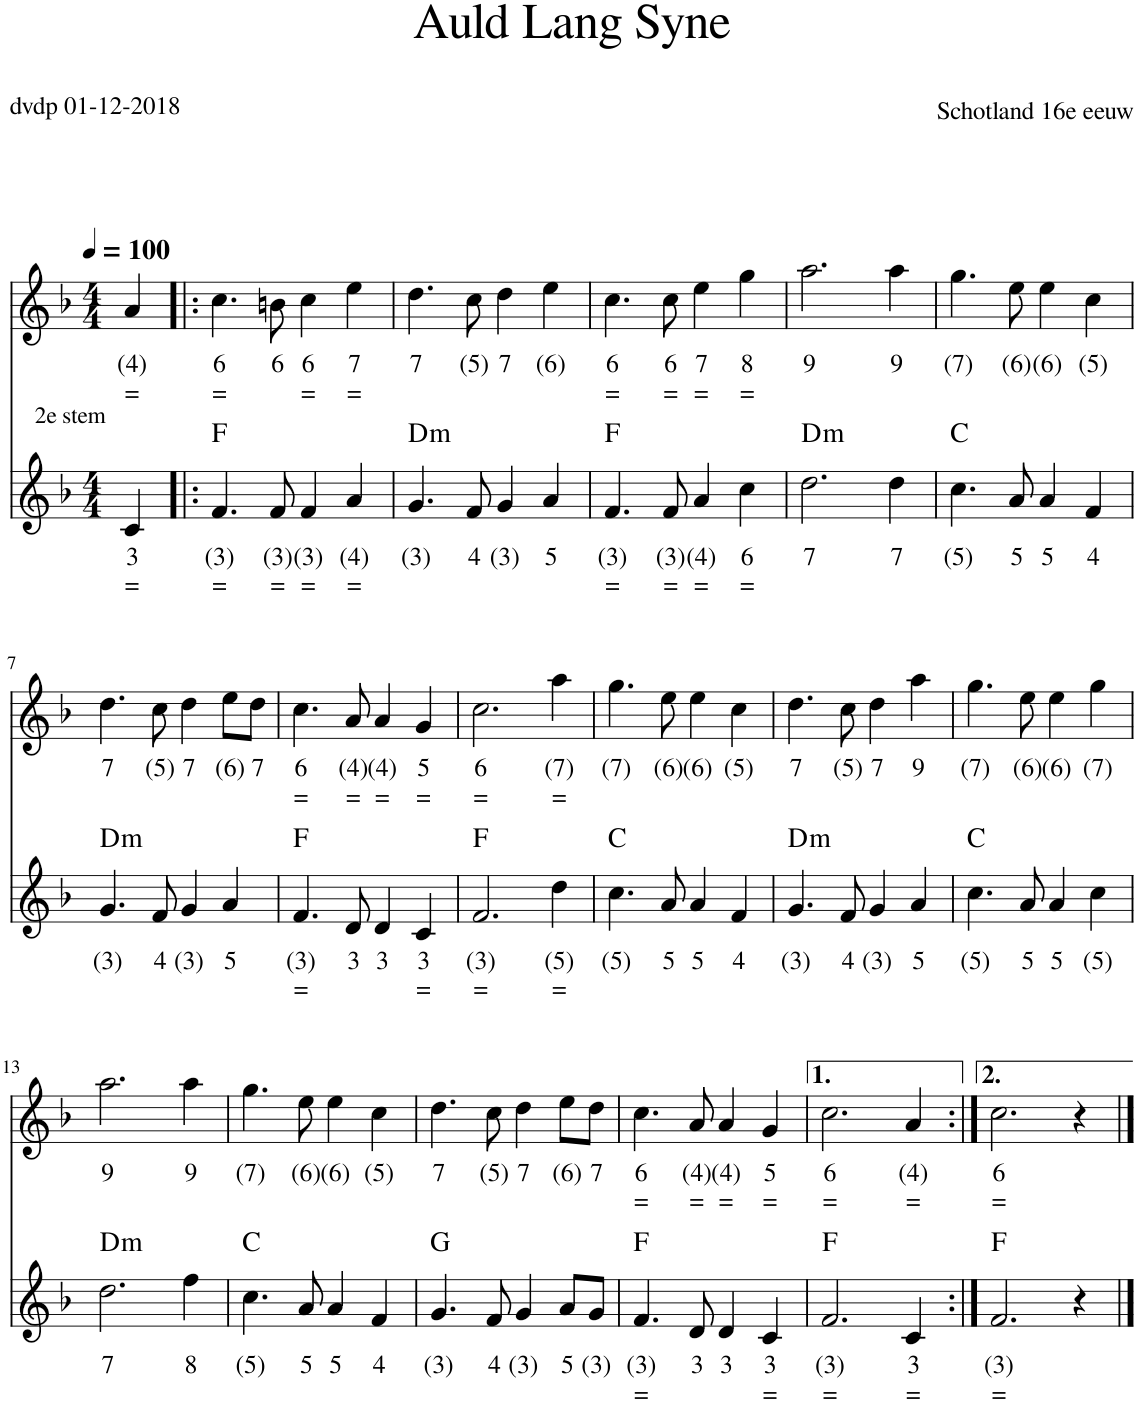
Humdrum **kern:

**kern	**text	**text	**harte	**kern	**text	**text
*part2	*part2	*part2	*part2	*part1	*part1	*part1
*staff2	*staff2	*staff2	*	*staff1	*staff1	*staff1
*I"Stem	*	*	*	*I"Stem	*	*
*clefG2	*	*	*	*clefG2	*	*
*k[b-]	*	*	*	*k[b-]	*	*
*M4/4	*	*	*	*M4/4	*	*
*MM100	*	*	*	*MM100	*	*
=1	=1	=1	=1	=1	=1	=1
!LO:TX:a:t=2e stem	!	!	!	!	!	!
!	!LO:LY:b	!LO:LY:b	!	!	!LO:LY:b	!LO:LY:b
4c/	3	=	.	4a/	(4)	=
=2!|:	=2!|:	=2!|:	=2!|:	=2!|:	=2!|:	=2!|:
!	!LO:LY:b	!LO:LY:b	!	!	!LO:LY:b	!LO:LY:b
4.f/	(3)	=	F:maj	4.cc\	6	=
!	!LO:LY:b	!LO:LY:b	!	!	!LO:LY:b	!
8f/	(3)	=	.	8bn\	6	.
!	!LO:LY:b	!LO:LY:b	!	!	!LO:LY:b	!LO:LY:b
4f/	(3)	=	.	4cc\	6	=
!	!LO:LY:b	!LO:LY:b	!	!	!LO:LY:b	!LO:LY:b
4a/	(4)	=	.	4ee\	7	=
=3	=3	=3	=3	=3	=3	=3
!	!LO:LY:b	!	!LO:H:kt=m	!	!LO:LY:b	!
4.g/	(3)	.	D:min	4.dd\	7	.
!	!LO:LY:b	!	!	!	!LO:LY:b	!
8f/	4	.	.	8cc\	(5)	.
!	!LO:LY:b	!	!	!	!LO:LY:b	!
4g/	(3)	.	.	4dd\	7	.
!	!LO:LY:b	!	!	!	!LO:LY:b	!
4a/	5	.	.	4ee\	(6)	.
=4	=4	=4	=4	=4	=4	=4
!	!LO:LY:b	!LO:LY:b	!	!	!LO:LY:b	!LO:LY:b
4.f/	(3)	=	F:maj	4.cc\	6	=
!	!LO:LY:b	!LO:LY:b	!	!	!LO:LY:b	!LO:LY:b
8f/	(3)	=	.	8cc\	6	=
!	!LO:LY:b	!LO:LY:b	!	!	!LO:LY:b	!LO:LY:b
4a/	(4)	=	.	4ee\	7	=
!	!LO:LY:b	!LO:LY:b	!	!	!LO:LY:b	!LO:LY:b
4cc\	6	=	.	4gg\	8	=
=5	=5	=5	=5	=5	=5	=5
!	!LO:LY:b	!	!LO:H:kt=m	!	!LO:LY:b	!
2.dd\	7	.	D:min	2.aa\	9	.
!	!LO:LY:b	!	!	!	!LO:LY:b	!
4dd\	7	.	.	4aa\	9	.
=6	=6	=6	=6	=6	=6	=6
!	!LO:LY:b	!	!	!	!LO:LY:b	!
4.cc\	(5)	.	C:maj	4.gg\	(7)	.
!	!LO:LY:b	!	!	!	!LO:LY:b	!
8a/	5	.	.	8ee\	(6)	.
!	!LO:LY:b	!	!	!	!LO:LY:b	!
4a/	5	.	.	4ee\	(6)	.
!	!LO:LY:b	!	!	!	!LO:LY:b	!
4f/	4	.	.	4cc\	(5)	.
!!LO:LB:g=z
=7	=7	=7	=7	=7	=7	=7
!	!LO:LY:b	!	!LO:H:kt=m	!	!LO:LY:b	!
4.g/	(3)	.	D:min	4.dd\	7	.
!	!LO:LY:b	!	!	!	!LO:LY:b	!
8f/	4	.	.	8cc\	(5)	.
!	!LO:LY:b	!	!	!	!LO:LY:b	!
4g/	(3)	.	.	4dd\	7	.
!	!LO:LY:b	!	!	!	!LO:LY:b	!
4a/	5	.	.	8ee\L	(6)	.
!	!	!	!	!	!LO:LY:b	!
.	.	.	.	8dd\J	7	.
=8	=8	=8	=8	=8	=8	=8
!	!LO:LY:b	!LO:LY:b	!	!	!LO:LY:b	!LO:LY:b
4.f/	(3)	=	F:maj	4.cc\	6	=
!	!LO:LY:b	!	!	!	!LO:LY:b	!LO:LY:b
8d/	3	.	.	8a/	(4)	=
!	!LO:LY:b	!	!	!	!LO:LY:b	!LO:LY:b
4d/	3	.	.	4a/	(4)	=
!	!LO:LY:b	!LO:LY:b	!	!	!LO:LY:b	!LO:LY:b
4c/	3	=	.	4g/	5	=
=9	=9	=9	=9	=9	=9	=9
!	!LO:LY:b	!LO:LY:b	!	!	!LO:LY:b	!LO:LY:b
2.f/	(3)	=	F:maj	2.cc\	6	=
!	!LO:LY:b	!LO:LY:b	!	!	!LO:LY:b	!LO:LY:b
4dd\	(5)	=	.	4aa\	(7)	=
=10	=10	=10	=10	=10	=10	=10
!	!LO:LY:b	!	!	!	!LO:LY:b	!
4.cc\	(5)	.	C:maj	4.gg\	(7)	.
!	!LO:LY:b	!	!	!	!LO:LY:b	!
8a/	5	.	.	8ee\	(6)	.
!	!LO:LY:b	!	!	!	!LO:LY:b	!
4a/	5	.	.	4ee\	(6)	.
!	!LO:LY:b	!	!	!	!LO:LY:b	!
4f/	4	.	.	4cc\	(5)	.
=11	=11	=11	=11	=11	=11	=11
!	!LO:LY:b	!	!LO:H:kt=m	!	!LO:LY:b	!
4.g/	(3)	.	D:min	4.dd\	7	.
!	!LO:LY:b	!	!	!	!LO:LY:b	!
8f/	4	.	.	8cc\	(5)	.
!	!LO:LY:b	!	!	!	!LO:LY:b	!
4g/	(3)	.	.	4dd\	7	.
!	!LO:LY:b	!	!	!	!LO:LY:b	!
4a/	5	.	.	4aa\	9	.
=12	=12	=12	=12	=12	=12	=12
!	!LO:LY:b	!	!	!	!LO:LY:b	!
4.cc\	(5)	.	C:maj	4.gg\	(7)	.
!	!LO:LY:b	!	!	!	!LO:LY:b	!
8a/	5	.	.	8ee\	(6)	.
!	!LO:LY:b	!	!	!	!LO:LY:b	!
4a/	5	.	.	4ee\	(6)	.
!	!LO:LY:b	!	!	!	!LO:LY:b	!
4cc\	(5)	.	.	4gg\	(7)	.
!!LO:LB:g=z
=13	=13	=13	=13	=13	=13	=13
!	!LO:LY:b	!	!LO:H:kt=m	!	!LO:LY:b	!
2.dd\	7	.	D:min	2.aa\	9	.
!	!LO:LY:b	!	!	!	!LO:LY:b	!
4ff\	8	.	.	4aa\	9	.
=14	=14	=14	=14	=14	=14	=14
!	!LO:LY:b	!	!	!	!LO:LY:b	!
4.cc\	(5)	.	C:maj	4.gg\	(7)	.
!	!LO:LY:b	!	!	!	!LO:LY:b	!
8a/	5	.	.	8ee\	(6)	.
!	!LO:LY:b	!	!	!	!LO:LY:b	!
4a/	5	.	.	4ee\	(6)	.
!	!LO:LY:b	!	!	!	!LO:LY:b	!
4f/	4	.	.	4cc\	(5)	.
=15	=15	=15	=15	=15	=15	=15
!	!LO:LY:b	!	!	!	!LO:LY:b	!
4.g/	(3)	.	G:maj	4.dd\	7	.
!	!LO:LY:b	!	!	!	!LO:LY:b	!
8f/	4	.	.	8cc\	(5)	.
!	!LO:LY:b	!	!	!	!LO:LY:b	!
4g/	(3)	.	.	4dd\	7	.
!	!LO:LY:b	!	!	!	!LO:LY:b	!
8a/L	5	.	.	8ee\L	(6)	.
!	!LO:LY:b	!	!	!	!LO:LY:b	!
8g/J	(3)	.	.	8dd\J	7	.
=16	=16	=16	=16	=16	=16	=16
!	!LO:LY:b	!LO:LY:b	!	!	!LO:LY:b	!LO:LY:b
4.f/	(3)	=	F:maj	4.cc\	6	=
!	!LO:LY:b	!	!	!	!LO:LY:b	!LO:LY:b
8d/	3	.	.	8a/	(4)	=
!	!LO:LY:b	!	!	!	!LO:LY:b	!LO:LY:b
4d/	3	.	.	4a/	(4)	=
!	!LO:LY:b	!LO:LY:b	!	!	!LO:LY:b	!LO:LY:b
4c/	3	=	.	4g/	5	=
=17	=17	=17	=17	=17	=17	=17
!	!LO:LY:b	!LO:LY:b	!	!	!LO:LY:b	!LO:LY:b
2.f/	(3)	=	F:maj	2.cc\	6	=
!	!LO:LY:b	!LO:LY:b	!	!	!LO:LY:b	!LO:LY:b
4c/	3	=	.	4a/	(4)	=
=18:|!	=18:|!	=18:|!	=18:|!	=18:|!	=18:|!	=18:|!
!	!LO:LY:b	!LO:LY:b	!	!	!LO:LY:b	!LO:LY:b
2.f/	(3)	=	F:maj	2.cc\	6	=
4r	.	.	.	4r	.	.
==	==	==	==	==	==	==
*-	*-	*-	*-	*-	*-	*-
